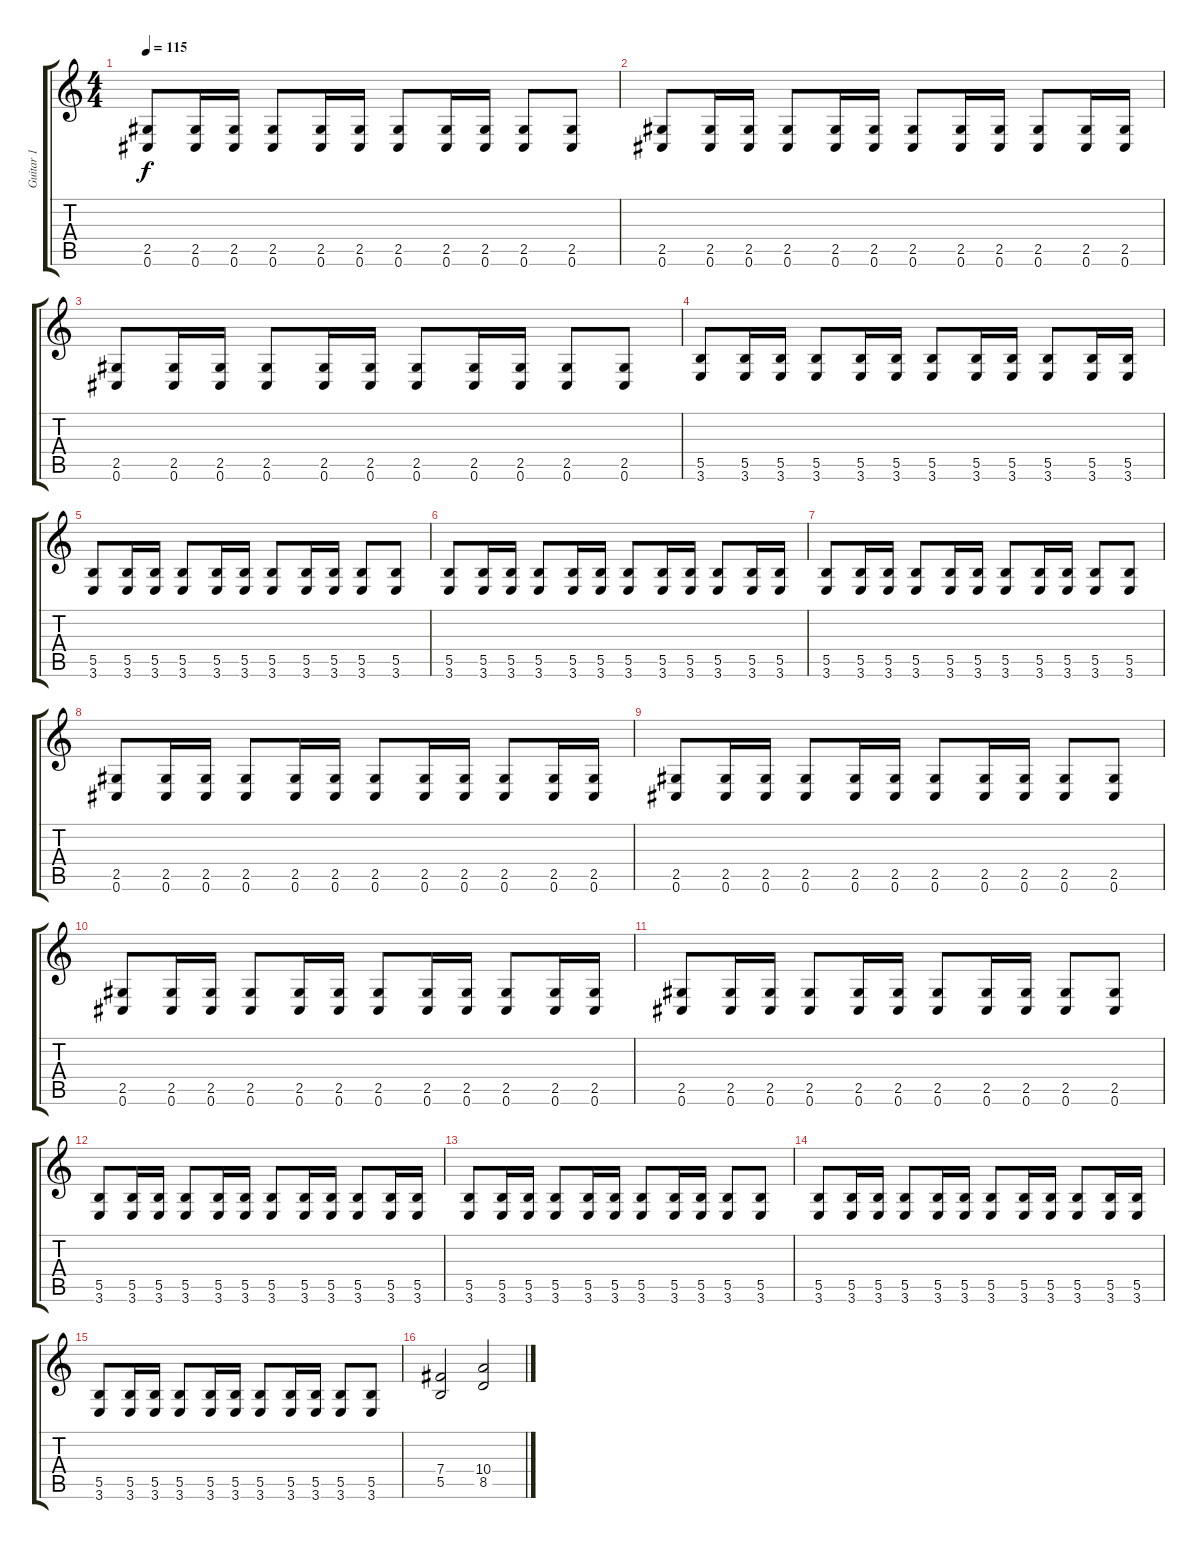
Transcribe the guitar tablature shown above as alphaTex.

\track ("Guitar 1" "Guitar 1") {instrument distortionguitar}
\staff {score tabs}
\tuning (Db4 Ab3 E3 B2 Gb2 Db2) {hide}
\ts (4 4)
\tempo 115
\clef g2
\ks c
(2.5 0.6).8{dy f} (2.5 0.6).16 (2.5 0.6).16 (2.5 0.6).8 (2.5 0.6).16 (2.5 0.6).16 (2.5 0.6).8 (2.5 0.6).16 (2.5 0.6).16 (2.5 0.6).8 (2.5 0.6).8 |
(2.5 0.6).8 (2.5 0.6).16 (2.5 0.6).16 (2.5 0.6).8 (2.5 0.6).16 (2.5 0.6).16 (2.5 0.6).8 (2.5 0.6).16 (2.5 0.6).16 (2.5 0.6).8 (2.5 0.6).16 (2.5 0.6).16 |
(2.5 0.6).8 (2.5 0.6).16 (2.5 0.6).16 (2.5 0.6).8 (2.5 0.6).16 (2.5 0.6).16 (2.5 0.6).8 (2.5 0.6).16 (2.5 0.6).16 (2.5 0.6).8 (2.5 0.6).8 |
(5.5 3.6).8 (5.5 3.6).16 (5.5 3.6).16 (5.5 3.6).8 (5.5 3.6).16 (5.5 3.6).16 (5.5 3.6).8 (5.5 3.6).16 (5.5 3.6).16 (5.5 3.6).8 (5.5 3.6).16 (5.5 3.6).16 |
(5.5 3.6).8 (5.5 3.6).16 (5.5 3.6).16 (5.5 3.6).8 (5.5 3.6).16 (5.5 3.6).16 (5.5 3.6).8 (5.5 3.6).16 (5.5 3.6).16 (5.5 3.6).8 (5.5 3.6).8 |
(5.5 3.6).8 (5.5 3.6).16 (5.5 3.6).16 (5.5 3.6).8 (5.5 3.6).16 (5.5 3.6).16 (5.5 3.6).8 (5.5 3.6).16 (5.5 3.6).16 (5.5 3.6).8 (5.5 3.6).16 (5.5 3.6).16 |
(5.5 3.6).8 (5.5 3.6).16 (5.5 3.6).16 (5.5 3.6).8 (5.5 3.6).16 (5.5 3.6).16 (5.5 3.6).8 (5.5 3.6).16 (5.5 3.6).16 (5.5 3.6).8 (5.5 3.6).8 |
(2.5 0.6).8 (2.5 0.6).16 (2.5 0.6).16 (2.5 0.6).8 (2.5 0.6).16 (2.5 0.6).16 (2.5 0.6).8 (2.5 0.6).16 (2.5 0.6).16 (2.5 0.6).8 (2.5 0.6).16 (2.5 0.6).16 |
(2.5 0.6).8 (2.5 0.6).16 (2.5 0.6).16 (2.5 0.6).8 (2.5 0.6).16 (2.5 0.6).16 (2.5 0.6).8 (2.5 0.6).16 (2.5 0.6).16 (2.5 0.6).8 (2.5 0.6).8 |
(2.5 0.6).8 (2.5 0.6).16 (2.5 0.6).16 (2.5 0.6).8 (2.5 0.6).16 (2.5 0.6).16 (2.5 0.6).8 (2.5 0.6).16 (2.5 0.6).16 (2.5 0.6).8 (2.5 0.6).16 (2.5 0.6).16 |
(2.5 0.6).8 (2.5 0.6).16 (2.5 0.6).16 (2.5 0.6).8 (2.5 0.6).16 (2.5 0.6).16 (2.5 0.6).8 (2.5 0.6).16 (2.5 0.6).16 (2.5 0.6).8 (2.5 0.6).8 |
(5.5 3.6).8 (5.5 3.6).16 (5.5 3.6).16 (5.5 3.6).8 (5.5 3.6).16 (5.5 3.6).16 (5.5 3.6).8 (5.5 3.6).16 (5.5 3.6).16 (5.5 3.6).8 (5.5 3.6).16 (5.5 3.6).16 |
(5.5 3.6).8 (5.5 3.6).16 (5.5 3.6).16 (5.5 3.6).8 (5.5 3.6).16 (5.5 3.6).16 (5.5 3.6).8 (5.5 3.6).16 (5.5 3.6).16 (5.5 3.6).8 (5.5 3.6).8 |
(5.5 3.6).8 (5.5 3.6).16 (5.5 3.6).16 (5.5 3.6).8 (5.5 3.6).16 (5.5 3.6).16 (5.5 3.6).8 (5.5 3.6).16 (5.5 3.6).16 (5.5 3.6).8 (5.5 3.6).16 (5.5 3.6).16 |
(5.5 3.6).8 (5.5 3.6).16 (5.5 3.6).16 (5.5 3.6).8 (5.5 3.6).16 (5.5 3.6).16 (5.5 3.6).8 (5.5 3.6).16 (5.5 3.6).16 (5.5 3.6).8 (5.5 3.6).8 |
(7.4 5.5).2{volume 12} (10.4 8.5).2
